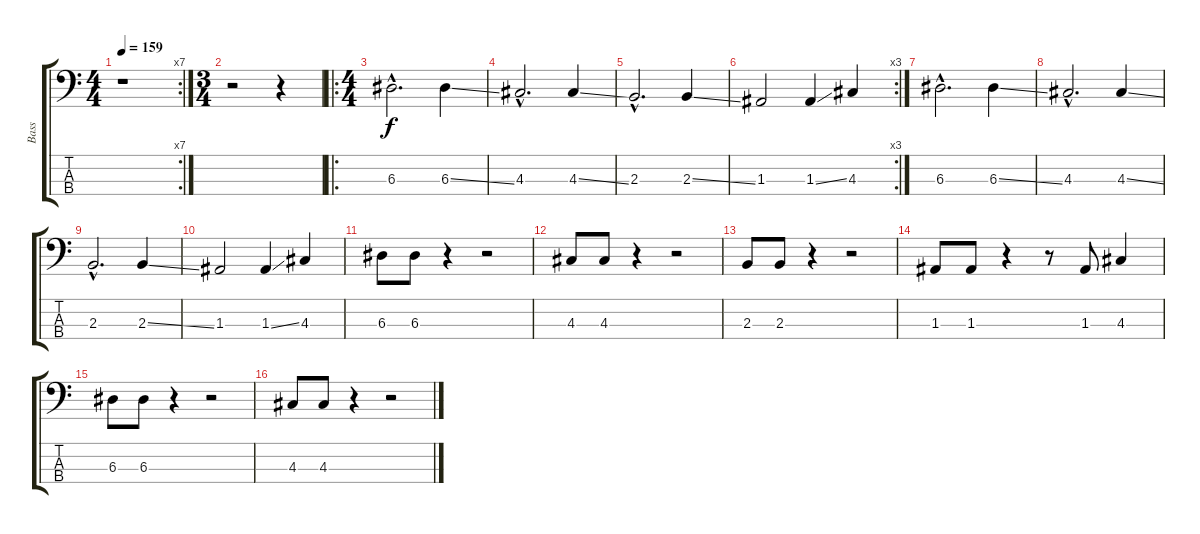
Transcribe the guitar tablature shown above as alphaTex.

\track ("Bass" "Bass") {instrument electricbassfinger}
\staff {score tabs}
\tuning (G2 D2 A1 E1) {hide}
\rc 7
\ts (4 4)
\tempo 159
\clef f4
\ks c
r.1{dy f instrument electricbassfinger} |
\ts (3 4)
r.2 r.4 |
\ro
\ts (4 4)
6.3{hac}.2{d} 6.3{ss}.4 |
4.3{hac}.2{d} 4.3{ss}.4 |
2.3{hac}.2{d} 2.3{ss}.4 |
\rc 3
1.3.2 1.3{ss}.4 4.3.4 |
6.3{hac}.2{d} 6.3{ss}.4 |
4.3{hac}.2{d} 4.3{ss}.4 |
2.3{hac}.2{d} 2.3{ss}.4 |
1.3.2 1.3{ss}.4 4.3.4 |
6.3.8 6.3.8 r.4 r.2 |
4.3.8 4.3.8 r.4 r.2 |
2.3.8 2.3.8 r.4 r.2 |
1.3.8 1.3.8 r.4 r.8 1.3.8 4.3.4 |
6.3.8 6.3.8 r.4 r.2 |
4.3.8 4.3.8 r.4 r.2
